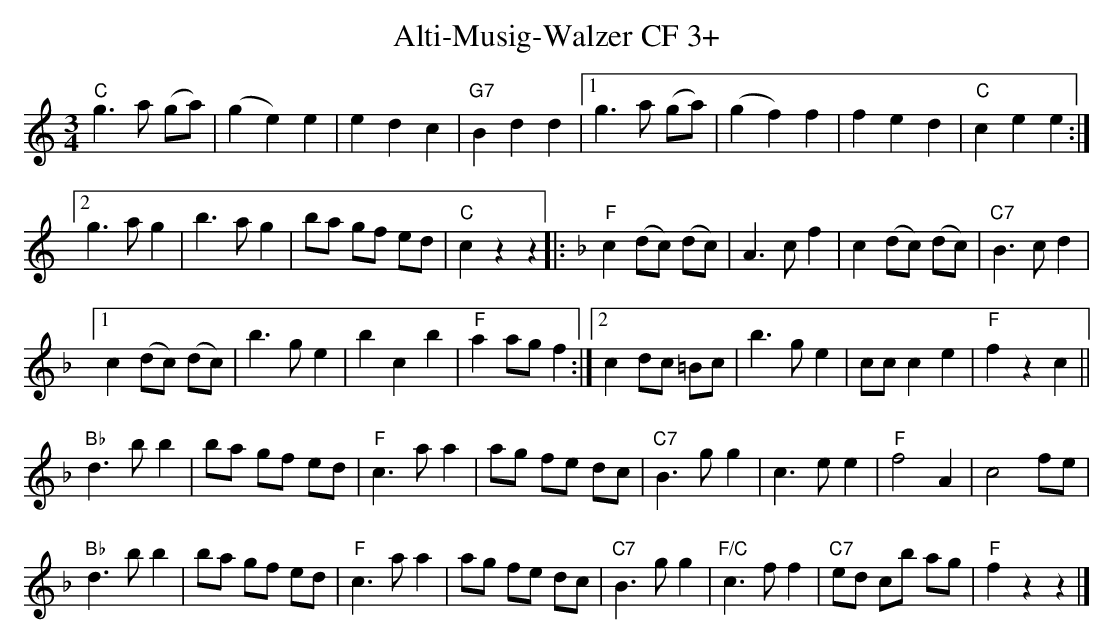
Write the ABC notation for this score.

X:1
T:Alti-Musig-Walzer CF 3+
M:3/4
L:1/8
K:Cmaj
"C"g3a (ga) | (g2e2)e2 | e2d2c2 | "G7"B2d2d2 |1 g3a (ga) | (g2f2)f2 | f2e2d2 | "C"c2e2e2 :|2
g3ag2 | b3ag2 | ba gf ed | "C"c2z2z2 |: [K:Fmaj] "F"c2 (dc) (dc) | A3cf2 | c2(dc) (dc) | "C7"B3 cd2 |1
c2 (dc) (dc) | b3ge2 | b2c2b2 | "F"a2 ag f2 :|2 c2 dc =Bc | b3ge2 | cc c2e2 | "F"f2z2c2 ||
"Bb"d3bb2 | ba gf ed | "F"c3aa2 | ag fe dc | "C7"B3gg2 | c3ee2 | "F"f4A2 | c4fe |
"Bb"d3bb2 | ba gf ed | "F"c3aa2 | ag fe dc | "C7"B3gg2 | "F/C"c3ff2 | "C7"ed cb ag | "F"f2z2z2 |]
